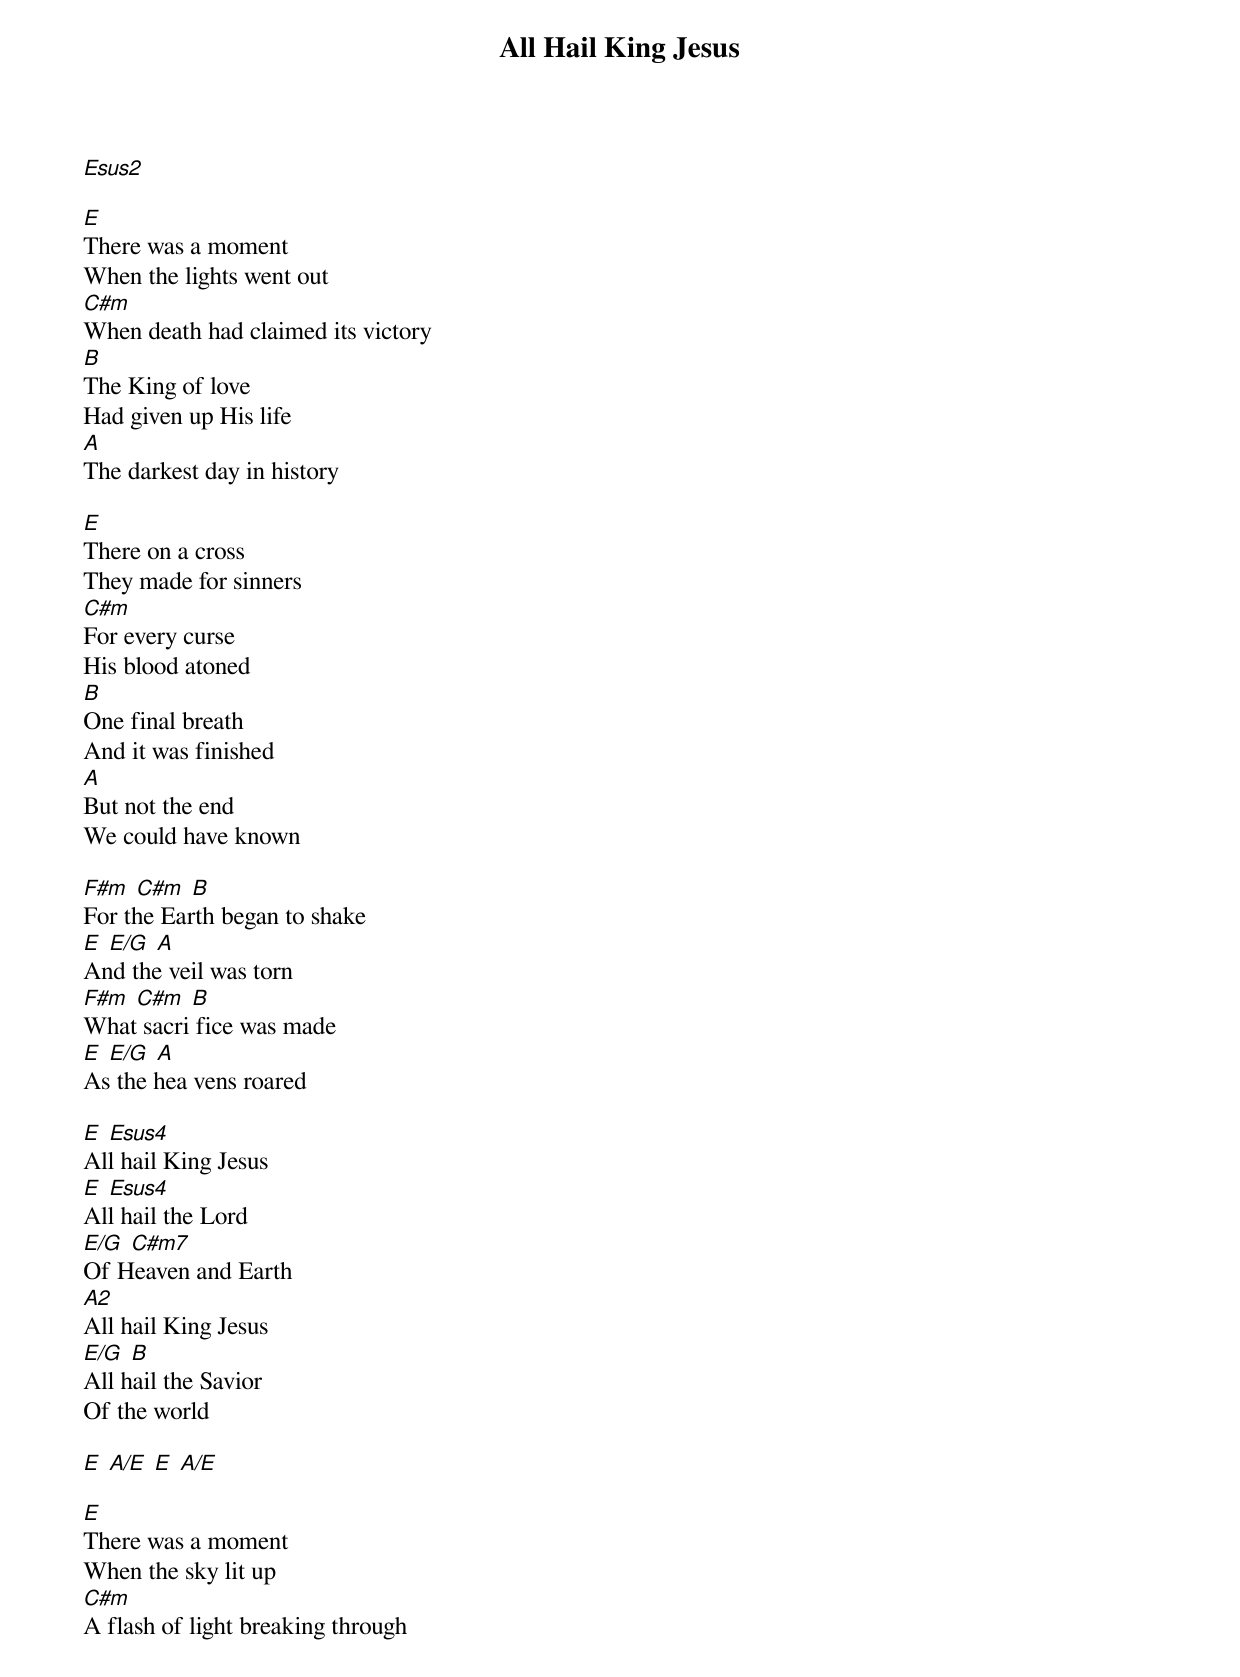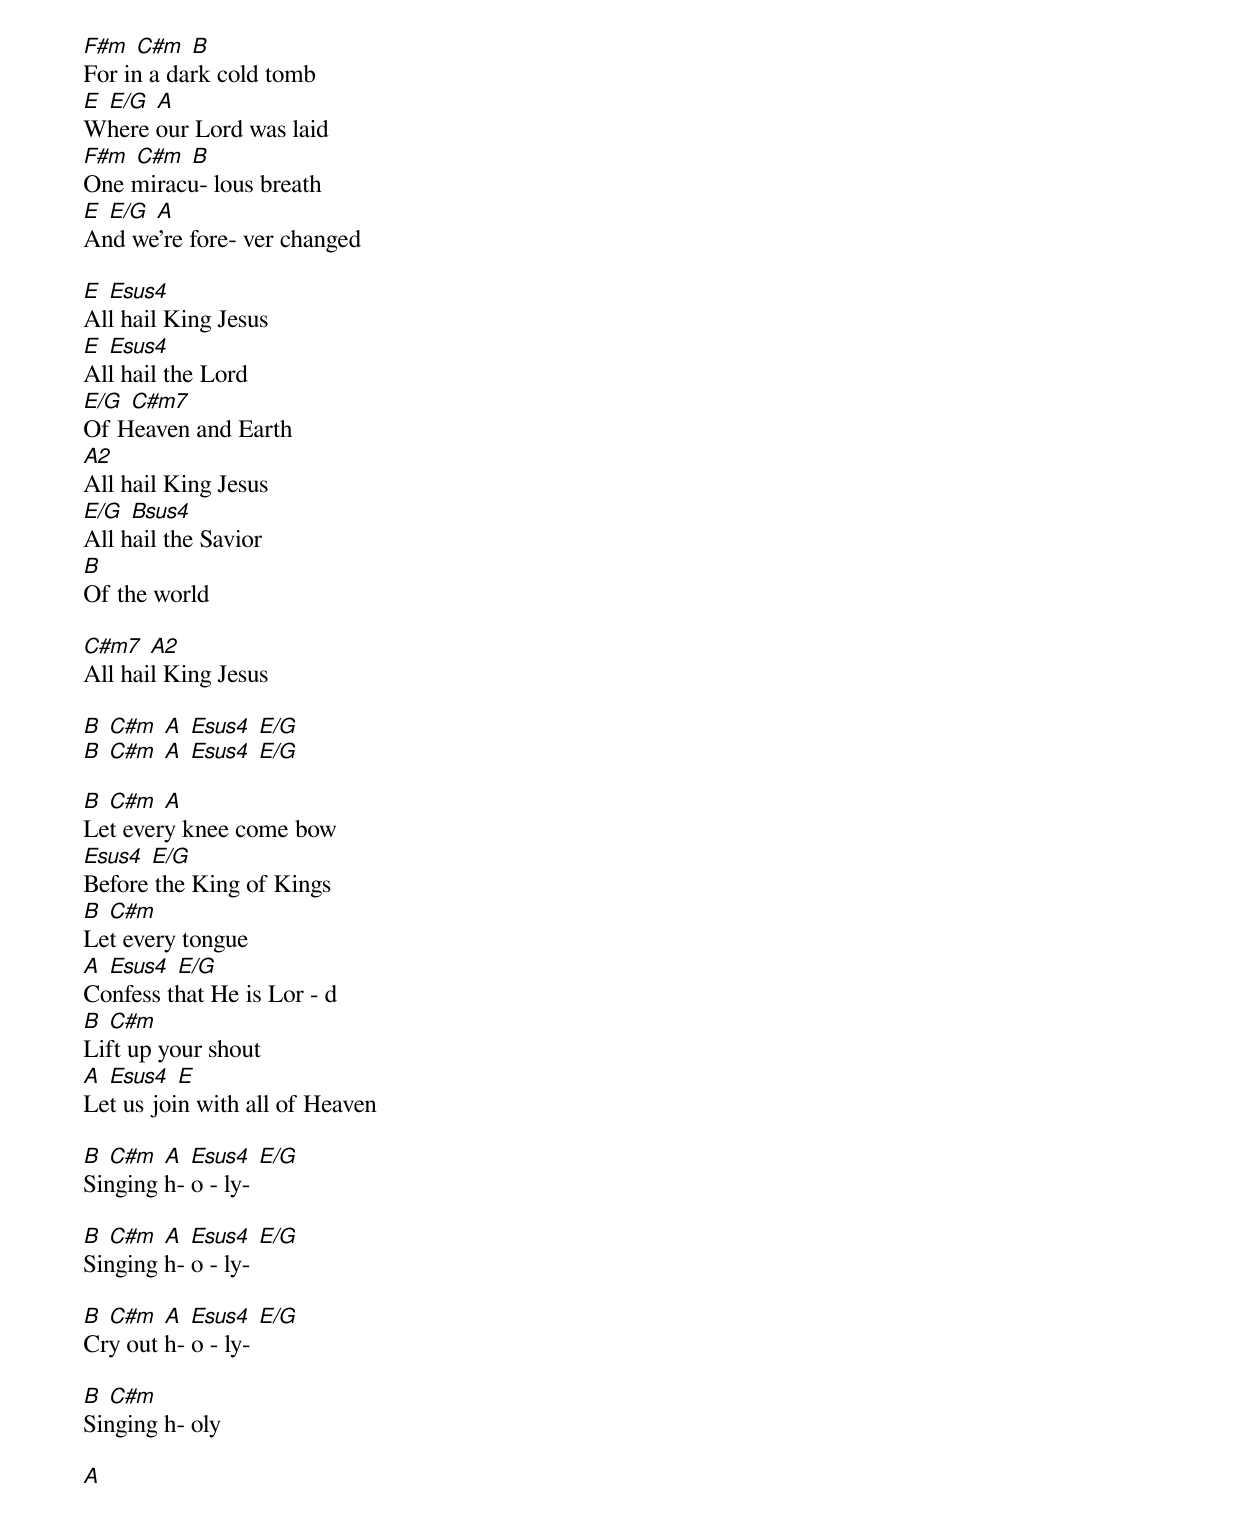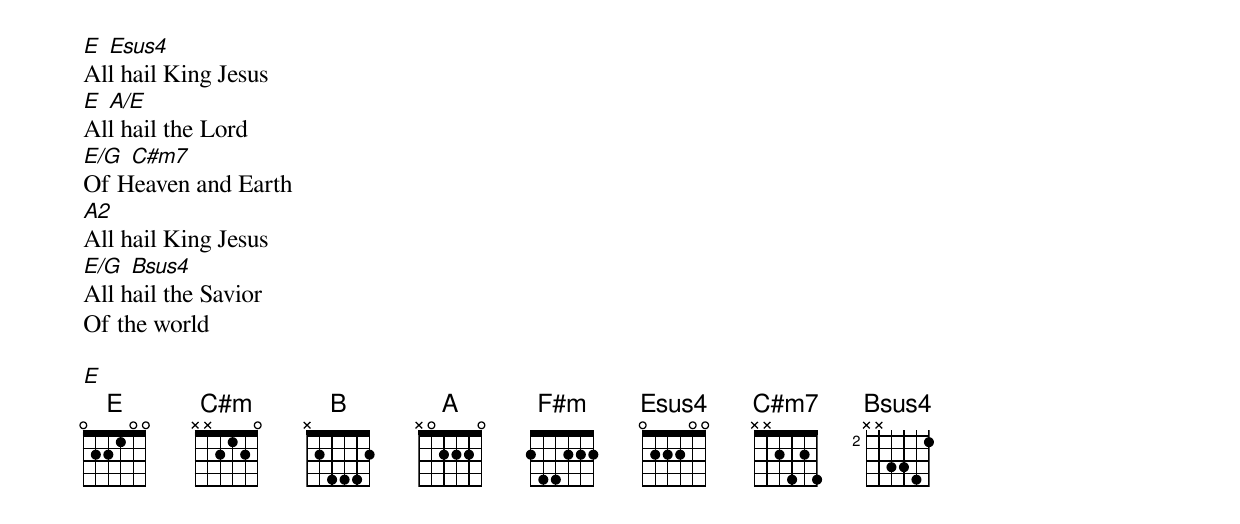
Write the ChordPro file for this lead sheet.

{title: All Hail King Jesus}
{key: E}
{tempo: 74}
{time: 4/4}

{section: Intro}
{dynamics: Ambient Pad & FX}
[Esus2]

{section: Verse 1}
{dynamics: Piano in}
[E]
There was a moment
When the lights went out
[C#m]
When death had claimed its victory
[B]
The King of love
Had given up His life
[A]
The darkest day in history

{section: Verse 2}
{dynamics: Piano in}
[E]
There on a cross
They made for sinners
[C#m]
For every curse
His blood atoned
[B]
One final breath
And it was finished
[A]
But not the end
We could have known

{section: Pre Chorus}
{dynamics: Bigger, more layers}
[F#m] [C#m] [B]
For the Earth began to shake
[E] [E/G] [A]
And the veil was torn
[F#m] [C#m] [B]
What sacri fice was made
[E] [E/G] [A]
As the hea vens roared

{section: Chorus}
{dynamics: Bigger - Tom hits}
[E] [Esus4]
All hail King Jesus
[E] [Esus4]
All hail the Lord
[E/G] [C#m7]
Of Heaven and Earth
[A2]
All hail King Jesus
[E/G] [B]
All hail the Savior
Of the world

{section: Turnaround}
[E] [A/E] [E] [A/E]

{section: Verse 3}
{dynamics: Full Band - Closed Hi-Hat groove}
[E]
There was a moment
When the sky lit up
[C#m]
A flash of light breaking through

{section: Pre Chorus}
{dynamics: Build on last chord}
[F#m] [C#m] [B]
For in a dark cold tomb
[E] [E/G] [A]
Where our Lord was laid
[F#m] [C#m] [B]
One miracu- lous breath
[E] [E/G] [A]
And we’re fore- ver changed

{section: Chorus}
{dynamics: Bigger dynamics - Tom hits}
[E] [Esus4]
All hail King Jesus
[E] [Esus4]
All hail the Lord
[E/G] [C#m7]
Of Heaven and Earth
[A2]
All hail King Jesus
[E/G] [Bsus4]
All hail the Savior
[B]
Of the world

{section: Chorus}
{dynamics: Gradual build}
[C#m7] [A2]
All hail King Jesus

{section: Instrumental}
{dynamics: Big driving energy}
[B] [C#m] [A] [Esus4] [E/G]
[B] [C#m] [A] [Esus4] [E/G]

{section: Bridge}
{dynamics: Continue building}
[B] [C#m] [A]
Let every knee come bow
[Esus4] [E/G]
Before the King of Kings
[B] [C#m]
Let every tongue
[A] [Esus4] [E/G]
Confess that He is Lor - d
[B] [C#m]
Lift up your shout
[A] [Esus4] [E]
Let us join with all of Heaven

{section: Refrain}
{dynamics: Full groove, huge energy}
[B] [C#m] [A] [Esus4] [E/G]
Singing h- o - ly-

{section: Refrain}
[B] [C#m] [A] [Esus4] [E/G]
Singing h- o - ly-

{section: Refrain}
[B] [C#m] [A] [Esus4] [E/G]
Cry out h- o - ly-

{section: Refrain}
[B] [C#m]
Singing h- oly

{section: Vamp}
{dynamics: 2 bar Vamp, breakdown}
[A]

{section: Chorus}
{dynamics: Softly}
[E] [Esus4]
All hail King Jesus
[E] [A/E]
All hail the Lord
[E/G] [C#m7]
Of Heaven and Earth
[A2]
All hail King Jesus
[E/G] [Bsus4]
All hail the Savior
Of the world

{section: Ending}
[E]
